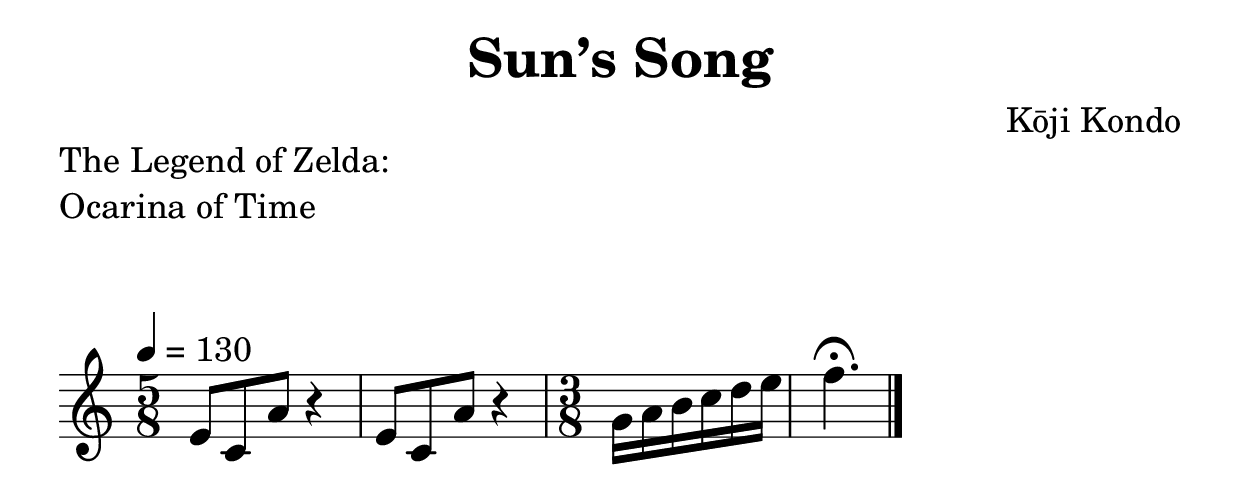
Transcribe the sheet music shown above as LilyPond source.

\version "2.20.0"

\include "header.ily"

\version "2.20.0"

title = "Sun’s Song"

song = \relative c'' {
  \tempo 4 = 130

  \time 5/8
  e8 c a' r4 | % 1
  e8 c a' r4 | % 2

  \time 3/8
  g16 a b c d e | % 3
  f4.\fermata \bar "|." % 4
}


\header {
  title = \title
  piece = \markup \left-column { "The Legend of Zelda:" "Ocarina of Time" }
}

\include "articulate.ly"

staff = \new Staff \with { midiInstrument = "ocarina" } {
  \clef "treble^8"
  \song
}

\score {
  \staff

  \layout {
    \context {
      \Score
      \omit ClefModifier
    }
  }
}

\score {
  \unfoldRepeats \articulate \staff

  \midi {}
}

